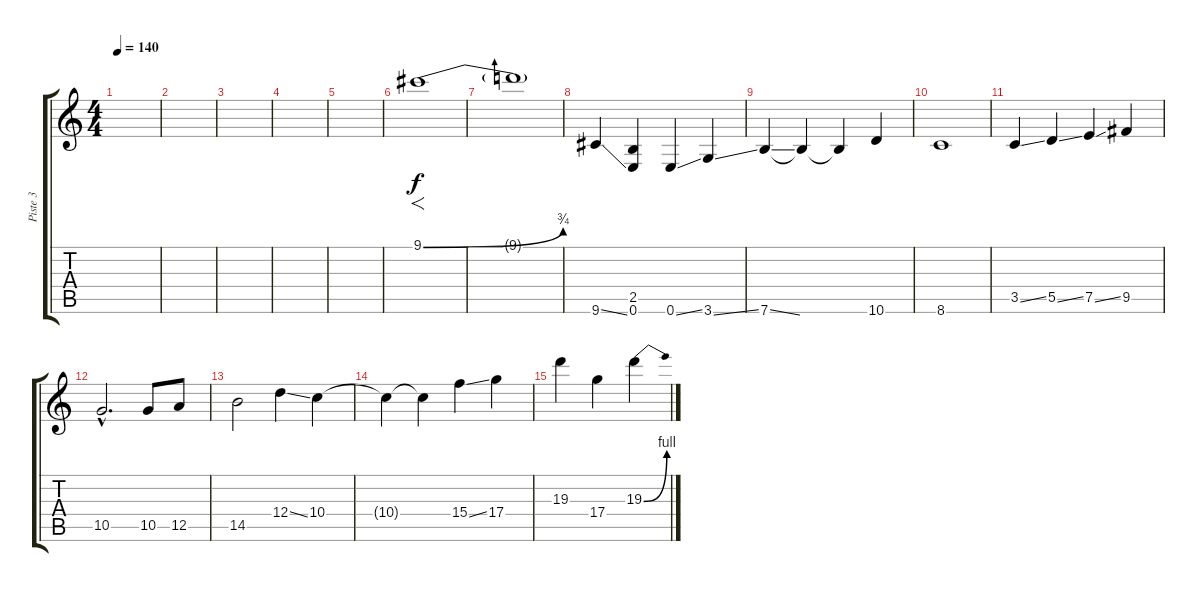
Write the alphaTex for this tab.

\track ("Piste 3" "Piste 3") {instrument overdrivenguitar}
\staff {score tabs}
\tuning (E4 B3 G3 D3 A2 E2) {hide}
\ts (4 4)
\tempo 140
\clef g2
\ks c
|
|
|
|
|
9.1{be (bend 0 0 60 3)}.1{f} |
9.1{t}.1 |
9.6{ss}.4 (2.5 0.6).4 0.6{ss}.4 3.6{ss}.4 |
7.6{ss}.4 7.6{t}.4 7.6{t}.4 10.6.4 |
8.6.1 |
3.5{ss}.4 5.5{ss}.4 7.5{ss}.4 9.5.4 |
10.5{hac}.2{d} 10.5.8 12.5.8 |
14.5.2 12.4{ss}.4 10.4.4 |
10.4{t}.4 10.4{t}.4 15.4{ss}.4 17.4.4 |
19.3.4 17.4.4 19.3{be (bend 0 0 60 4)}.4
